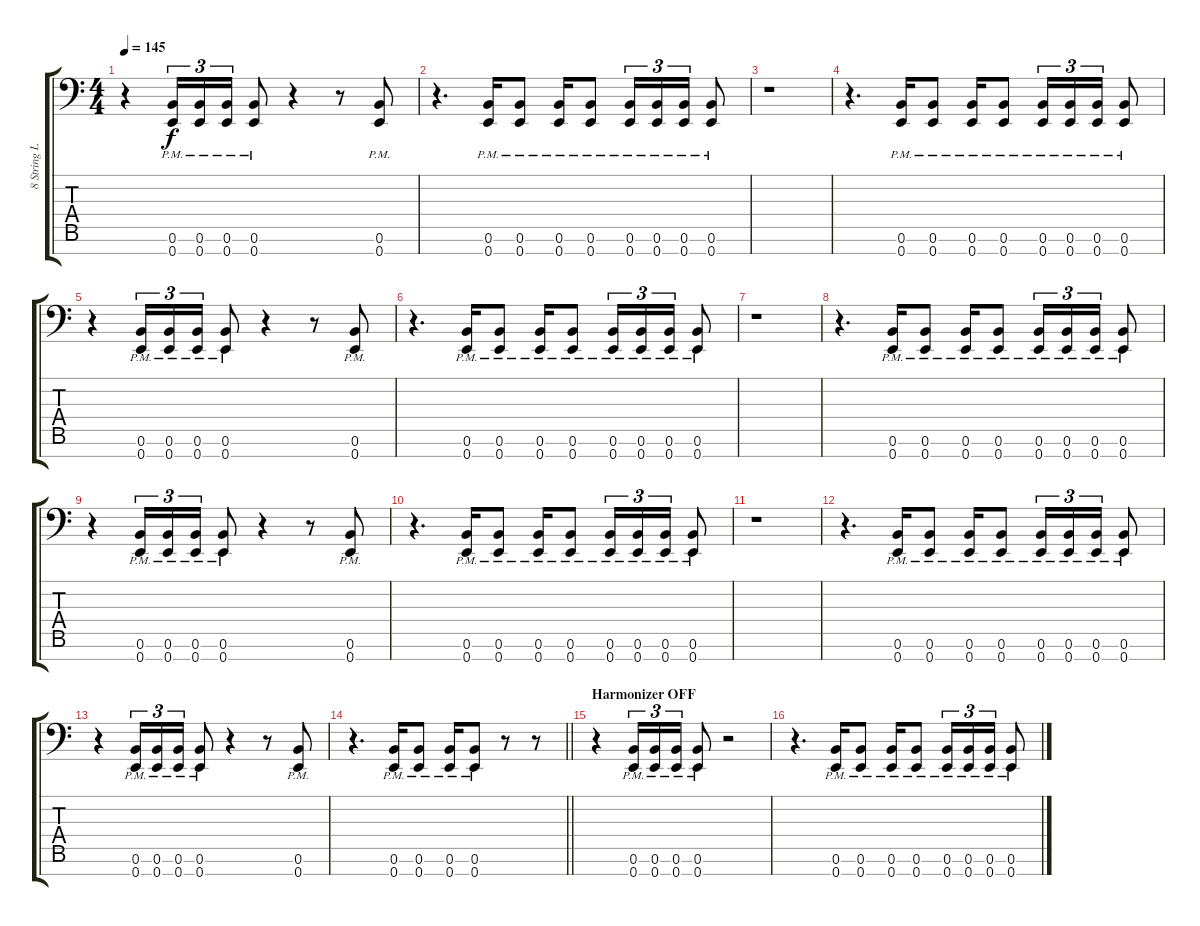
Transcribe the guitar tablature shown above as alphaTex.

\track ("8 String LOW LEFT" "8 String L") {instrument distortionguitar}
\staff {score tabs}
\tuning (B3 Gb3 E3 B2 E2 B1 E1) {hide}
\ts (4 4)
\tempo 145
\clef f4
\ks c
r.4{dy f} (0.6{pm} 0.7{pm}).16{tu (3 2)} (0.6{pm} 0.7{pm}).16{tu (3 2)} (0.6{pm} 0.7{pm}).16{tu (3 2)} (0.6{pm} 0.7{pm}).8 r.4 r.8 (0.6{pm} 0.7{pm}).8 |
r.4{d beam merge} (0.6{pm} 0.7{pm}).16{beam merge} (0.6{pm} 0.7{pm}).8 (0.6{pm} 0.7{pm}).16 (0.6{pm} 0.7{pm}).8 (0.6{pm} 0.7{pm}).16{tu (3 2)} (0.6{pm} 0.7{pm}).16{tu (3 2)} (0.6{pm} 0.7{pm}).16{tu (3 2)} (0.6{pm} 0.7{pm}).8 |
r.1 |
r.4{d beam merge} (0.6{pm} 0.7{pm}).16{beam merge} (0.6{pm} 0.7{pm}).8 (0.6{pm} 0.7{pm}).16 (0.6{pm} 0.7{pm}).8 (0.6{pm} 0.7{pm}).16{tu (3 2)} (0.6{pm} 0.7{pm}).16{tu (3 2)} (0.6{pm} 0.7{pm}).16{tu (3 2)} (0.6{pm} 0.7{pm}).8 |
r.4 (0.6{pm} 0.7{pm}).16{tu (3 2)} (0.6{pm} 0.7{pm}).16{tu (3 2)} (0.6{pm} 0.7{pm}).16{tu (3 2)} (0.6{pm} 0.7{pm}).8 r.4 r.8 (0.6{pm} 0.7{pm}).8 |
r.4{d beam merge} (0.6{pm} 0.7{pm}).16{beam merge} (0.6{pm} 0.7{pm}).8 (0.6{pm} 0.7{pm}).16 (0.6{pm} 0.7{pm}).8 (0.6{pm} 0.7{pm}).16{tu (3 2)} (0.6{pm} 0.7{pm}).16{tu (3 2)} (0.6{pm} 0.7{pm}).16{tu (3 2)} (0.6{pm} 0.7{pm}).8 |
r.1 |
r.4{d beam merge} (0.6{pm} 0.7{pm}).16{beam merge} (0.6{pm} 0.7{pm}).8 (0.6{pm} 0.7{pm}).16 (0.6{pm} 0.7{pm}).8 (0.6{pm} 0.7{pm}).16{tu (3 2)} (0.6{pm} 0.7{pm}).16{tu (3 2)} (0.6{pm} 0.7{pm}).16{tu (3 2)} (0.6{pm} 0.7{pm}).8 |
r.4 (0.6{pm} 0.7{pm}).16{tu (3 2)} (0.6{pm} 0.7{pm}).16{tu (3 2)} (0.6{pm} 0.7{pm}).16{tu (3 2)} (0.6{pm} 0.7{pm}).8 r.4 r.8 (0.6{pm} 0.7{pm}).8 |
r.4{d beam merge} (0.6{pm} 0.7{pm}).16{beam merge} (0.6{pm} 0.7{pm}).8 (0.6{pm} 0.7{pm}).16 (0.6{pm} 0.7{pm}).8 (0.6{pm} 0.7{pm}).16{tu (3 2)} (0.6{pm} 0.7{pm}).16{tu (3 2)} (0.6{pm} 0.7{pm}).16{tu (3 2)} (0.6{pm} 0.7{pm}).8 |
r.1 |
r.4{d beam merge} (0.6{pm} 0.7{pm}).16{beam merge} (0.6{pm} 0.7{pm}).8 (0.6{pm} 0.7{pm}).16 (0.6{pm} 0.7{pm}).8 (0.6{pm} 0.7{pm}).16{tu (3 2)} (0.6{pm} 0.7{pm}).16{tu (3 2)} (0.6{pm} 0.7{pm}).16{tu (3 2)} (0.6{pm} 0.7{pm}).8 |
r.4 (0.6{pm} 0.7{pm}).16{tu (3 2)} (0.6{pm} 0.7{pm}).16{tu (3 2)} (0.6{pm} 0.7{pm}).16{tu (3 2)} (0.6{pm} 0.7{pm}).8 r.4 r.8 (0.6{pm} 0.7{pm}).8 |
\barLineRight lightlight
r.4{d beam merge} (0.6{pm} 0.7{pm}).16{beam merge} (0.6{pm} 0.7{pm}).8 (0.6{pm} 0.7{pm}).16 (0.6{pm} 0.7{pm}).8 r.8 r.8 |
\section ("" "Harmonizer OFF")
r.4 (0.6{pm} 0.7{pm}).16{tu (3 2)} (0.6{pm} 0.7{pm}).16{tu (3 2)} (0.6{pm} 0.7{pm}).16{tu (3 2)} (0.6{pm} 0.7{pm}).8 r.2 |
r.4{d beam merge} (0.6{pm} 0.7{pm}).16{beam merge} (0.6{pm} 0.7{pm}).8 (0.6{pm} 0.7{pm}).16 (0.6{pm} 0.7{pm}).8 (0.6{pm} 0.7{pm}).16{tu (3 2)} (0.6{pm} 0.7{pm}).16{tu (3 2)} (0.6{pm} 0.7{pm}).16{tu (3 2)} (0.6{pm} 0.7{pm}).8
